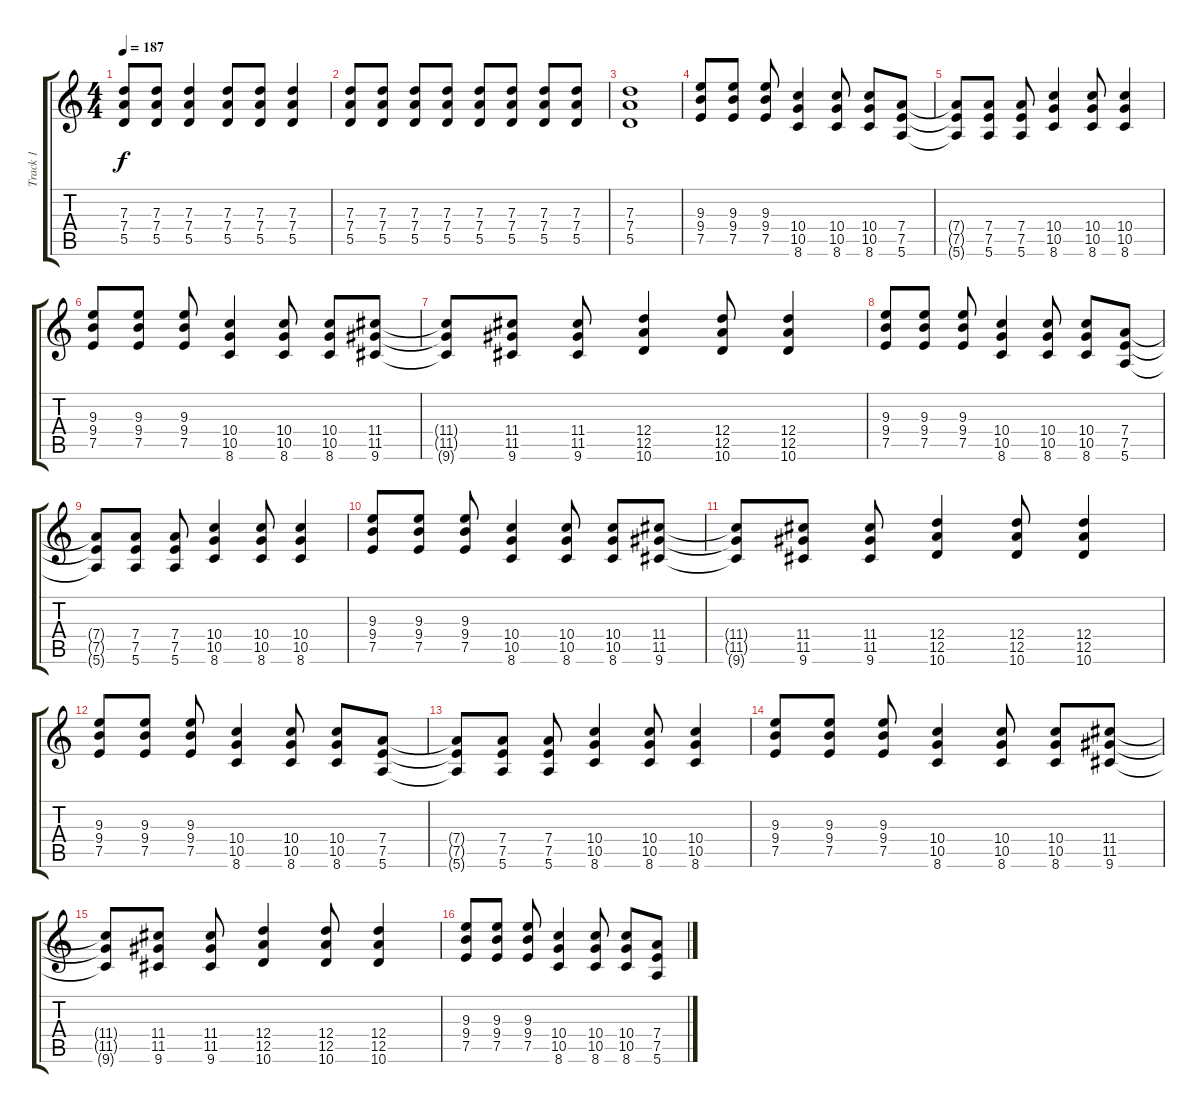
\track ("Track 1" "Track 1") {instrument distortionguitar}
\staff {score tabs}
\tuning (E4 B3 G3 D3 A2 E2) {hide}
\ts (4 4)
\tempo 187
\clef g2
\ks c
(7.3{t} 7.4{t} 5.5{t}).8{dy f} (7.3 7.4 5.5).8 (7.3 7.4 5.5).4 (7.3 7.4 5.5).8 (7.3 7.4 5.5).8 (7.3 7.4 5.5).4 |
(7.3 7.4 5.5).8 (7.3 7.4 5.5).8 (7.3 7.4 5.5).8 (7.3 7.4 5.5).8 (7.3 7.4 5.5).8 (7.3 7.4 5.5).8 (7.3 7.4 5.5).8 (7.3 7.4 5.5).8 |
(7.3 7.4 5.5).1 |
(9.3 9.4 7.5).8 (9.3 9.4 7.5).8 (9.3 9.4 7.5).8 (10.4 10.5 8.6).4 (10.4 10.5 8.6).8 (10.4 10.5 8.6).8 (7.4 7.5 5.6).8 |
(7.4{t} 7.5{t} 5.6{t}).8 (7.4 7.5 5.6).8 (7.4 7.5 5.6).8 (10.4 10.5 8.6).4 (10.4 10.5 8.6).8 (10.4 10.5 8.6).4 |
(9.3 9.4 7.5).8 (9.3 9.4 7.5).8 (9.3 9.4 7.5).8 (10.4 10.5 8.6).4 (10.4 10.5 8.6).8 (10.4 10.5 8.6).8 (11.4 11.5 9.6).8 |
(11.4{t} 11.5{t} 9.6{t}).8 (11.4 11.5 9.6).8 (11.4 11.5 9.6).8 (12.4 12.5 10.6).4 (12.4 12.5 10.6).8 (12.4 12.5 10.6).4 |
(9.3 9.4 7.5).8 (9.3 9.4 7.5).8 (9.3 9.4 7.5).8 (10.4 10.5 8.6).4 (10.4 10.5 8.6).8 (10.4 10.5 8.6).8 (7.4 7.5 5.6).8 |
(7.4{t} 7.5{t} 5.6{t}).8 (7.4 7.5 5.6).8 (7.4 7.5 5.6).8 (10.4 10.5 8.6).4 (10.4 10.5 8.6).8 (10.4 10.5 8.6).4 |
(9.3 9.4 7.5).8 (9.3 9.4 7.5).8 (9.3 9.4 7.5).8 (10.4 10.5 8.6).4 (10.4 10.5 8.6).8 (10.4 10.5 8.6).8 (11.4 11.5 9.6).8 |
(11.4{t} 11.5{t} 9.6{t}).8 (11.4 11.5 9.6).8 (11.4 11.5 9.6).8 (12.4 12.5 10.6).4 (12.4 12.5 10.6).8 (12.4 12.5 10.6).4 |
(9.3 9.4 7.5).8 (9.3 9.4 7.5).8 (9.3 9.4 7.5).8 (10.4 10.5 8.6).4 (10.4 10.5 8.6).8 (10.4 10.5 8.6).8 (7.4 7.5 5.6).8 |
(7.4{t} 7.5{t} 5.6{t}).8 (7.4 7.5 5.6).8 (7.4 7.5 5.6).8 (10.4 10.5 8.6).4 (10.4 10.5 8.6).8 (10.4 10.5 8.6).4 |
(9.3 9.4 7.5).8 (9.3 9.4 7.5).8 (9.3 9.4 7.5).8 (10.4 10.5 8.6).4 (10.4 10.5 8.6).8 (10.4 10.5 8.6).8 (11.4 11.5 9.6).8 |
(11.4{t} 11.5{t} 9.6{t}).8 (11.4 11.5 9.6).8 (11.4 11.5 9.6).8 (12.4 12.5 10.6).4 (12.4 12.5 10.6).8 (12.4 12.5 10.6).4 |
(9.3 9.4 7.5).8 (9.3 9.4 7.5).8 (9.3 9.4 7.5).8 (10.4 10.5 8.6).4 (10.4 10.5 8.6).8 (10.4 10.5 8.6).8 (7.4 7.5 5.6).8
